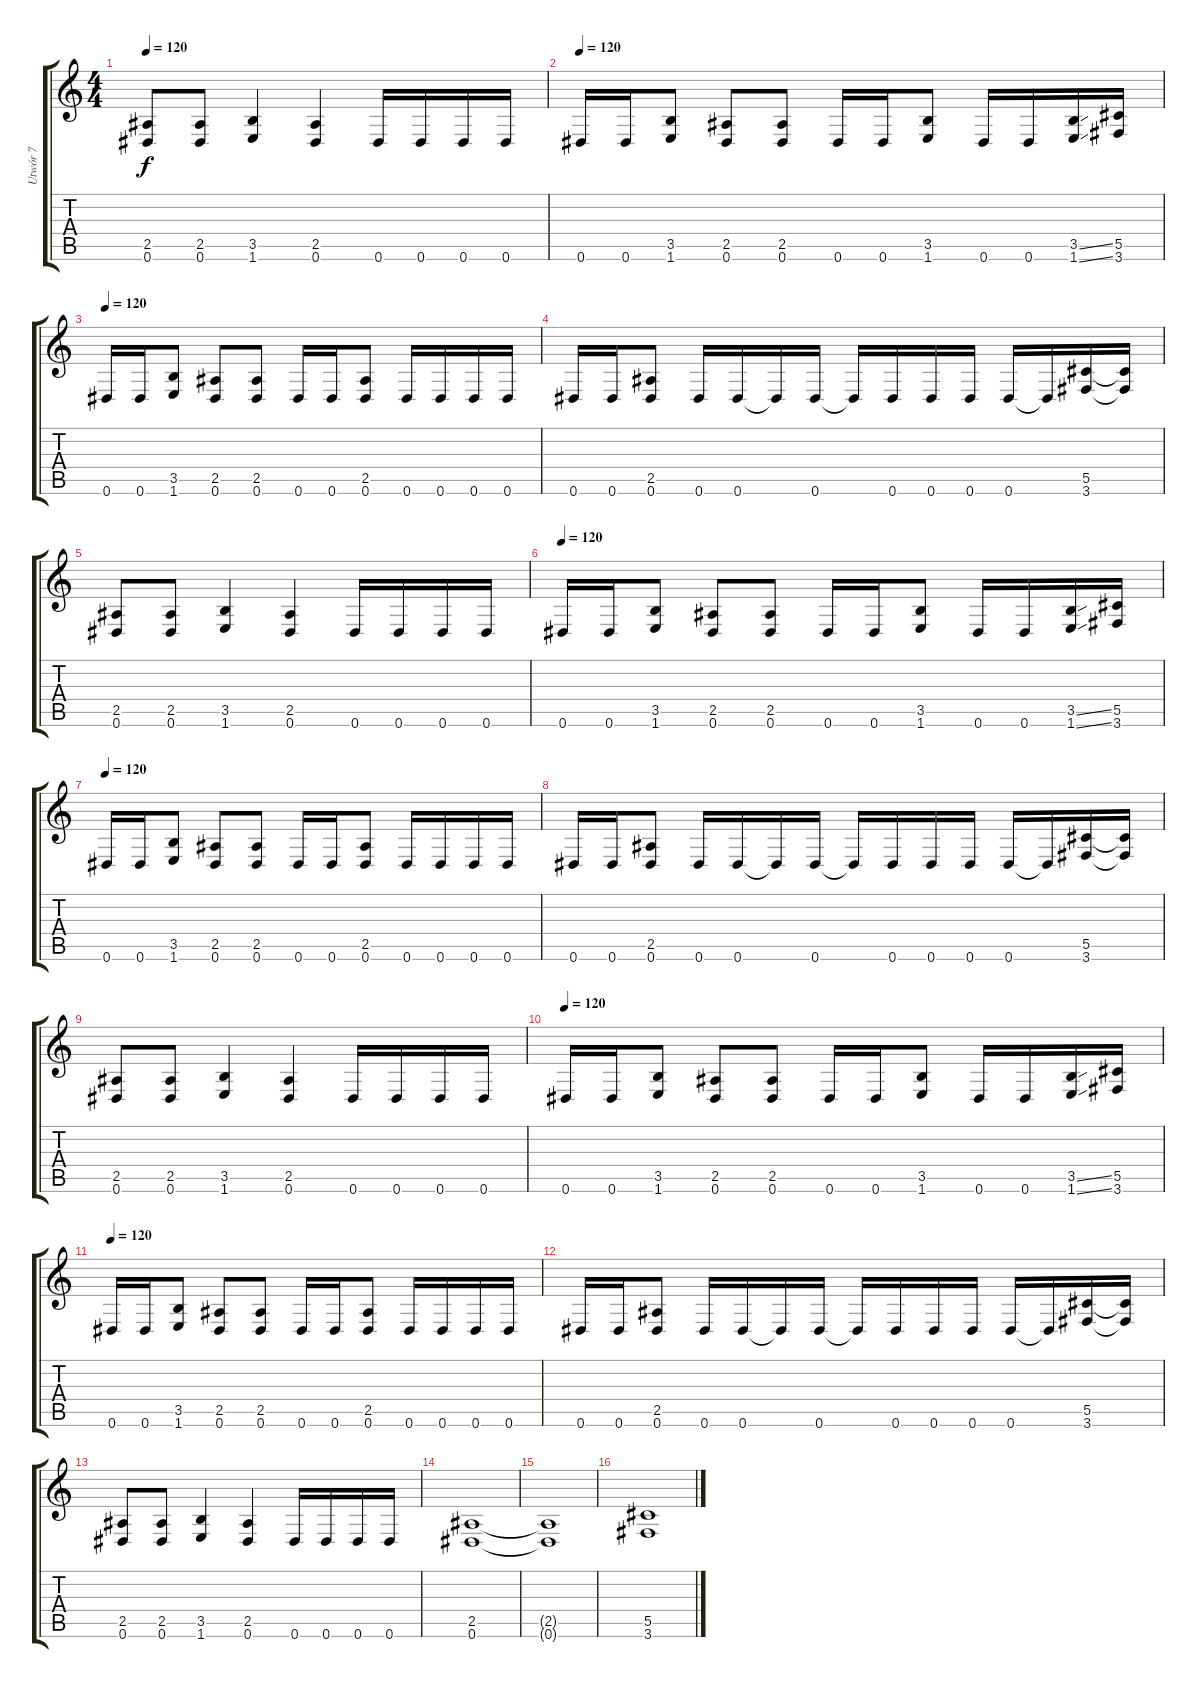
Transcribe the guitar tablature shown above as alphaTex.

\track ("Utwór 7" "Utwór 7") {instrument electricbassfinger}
\staff {score tabs}
\tuning (Eb4 Bb3 Gb3 Db3 Ab2 Eb2) {hide}
\ts (4 4)
\tempo 120
\clef g2
\ks c
(2.5 0.6).8{dy f} (2.5 0.6).8 (3.5 1.6).4 (2.5 0.6).4 0.6.16 0.6.16 0.6.16 0.6.16 |
\tempo 120
0.6.16 0.6.16 (3.5 1.6).8 (2.5 0.6).8 (2.5 0.6).8 0.6.16 0.6.16 (3.5 1.6).8 0.6.16 0.6.16 (3.5{ss} 1.6{ss}).16 (5.5 3.6).16 |
\tempo 120
0.6.16 0.6.16 (3.5 1.6).8 (2.5 0.6).8 (2.5 0.6).8 0.6.16 0.6.16 (2.5 0.6).8 0.6.16 0.6.16 0.6.16 0.6.16 |
0.6.16 0.6.16 (2.5 0.6).8 0.6.16 0.6.16 0.6{t}.16 0.6.16 0.6{t}.16 0.6.16 0.6.16 0.6.16 0.6.16 0.6{t}.16 (5.5 3.6).16 (5.5{t} 3.6{t}).16 |
(2.5 0.6).8 (2.5 0.6).8 (3.5 1.6).4 (2.5 0.6).4 0.6.16 0.6.16 0.6.16 0.6.16 |
\tempo 120
0.6.16 0.6.16 (3.5 1.6).8 (2.5 0.6).8 (2.5 0.6).8 0.6.16 0.6.16 (3.5 1.6).8 0.6.16 0.6.16 (3.5{ss} 1.6{ss}).16 (5.5 3.6).16 |
\tempo 120
0.6.16 0.6.16 (3.5 1.6).8 (2.5 0.6).8 (2.5 0.6).8 0.6.16 0.6.16 (2.5 0.6).8 0.6.16 0.6.16 0.6.16 0.6.16 |
0.6.16 0.6.16 (2.5 0.6).8 0.6.16 0.6.16 0.6{t}.16 0.6.16 0.6{t}.16 0.6.16 0.6.16 0.6.16 0.6.16 0.6{t}.16 (5.5 3.6).16 (5.5{t} 3.6{t}).16 |
(2.5 0.6).8 (2.5 0.6).8 (3.5 1.6).4 (2.5 0.6).4 0.6.16 0.6.16 0.6.16 0.6.16 |
\tempo 120
0.6.16 0.6.16 (3.5 1.6).8 (2.5 0.6).8 (2.5 0.6).8 0.6.16 0.6.16 (3.5 1.6).8 0.6.16 0.6.16 (3.5{ss} 1.6{ss}).16 (5.5 3.6).16 |
\tempo 120
0.6.16 0.6.16 (3.5 1.6).8 (2.5 0.6).8 (2.5 0.6).8 0.6.16 0.6.16 (2.5 0.6).8 0.6.16 0.6.16 0.6.16 0.6.16 |
0.6.16 0.6.16 (2.5 0.6).8 0.6.16 0.6.16 0.6{t}.16 0.6.16 0.6{t}.16 0.6.16 0.6.16 0.6.16 0.6.16 0.6{t}.16 (5.5 3.6).16 (5.5{t} 3.6{t}).16 |
(2.5 0.6).8 (2.5 0.6).8 (3.5 1.6).4 (2.5 0.6).4 0.6.16 0.6.16 0.6.16 0.6.16 |
(2.5 0.6).1 |
(2.5{t} 0.6{t}).1 |
(5.5 3.6).1
